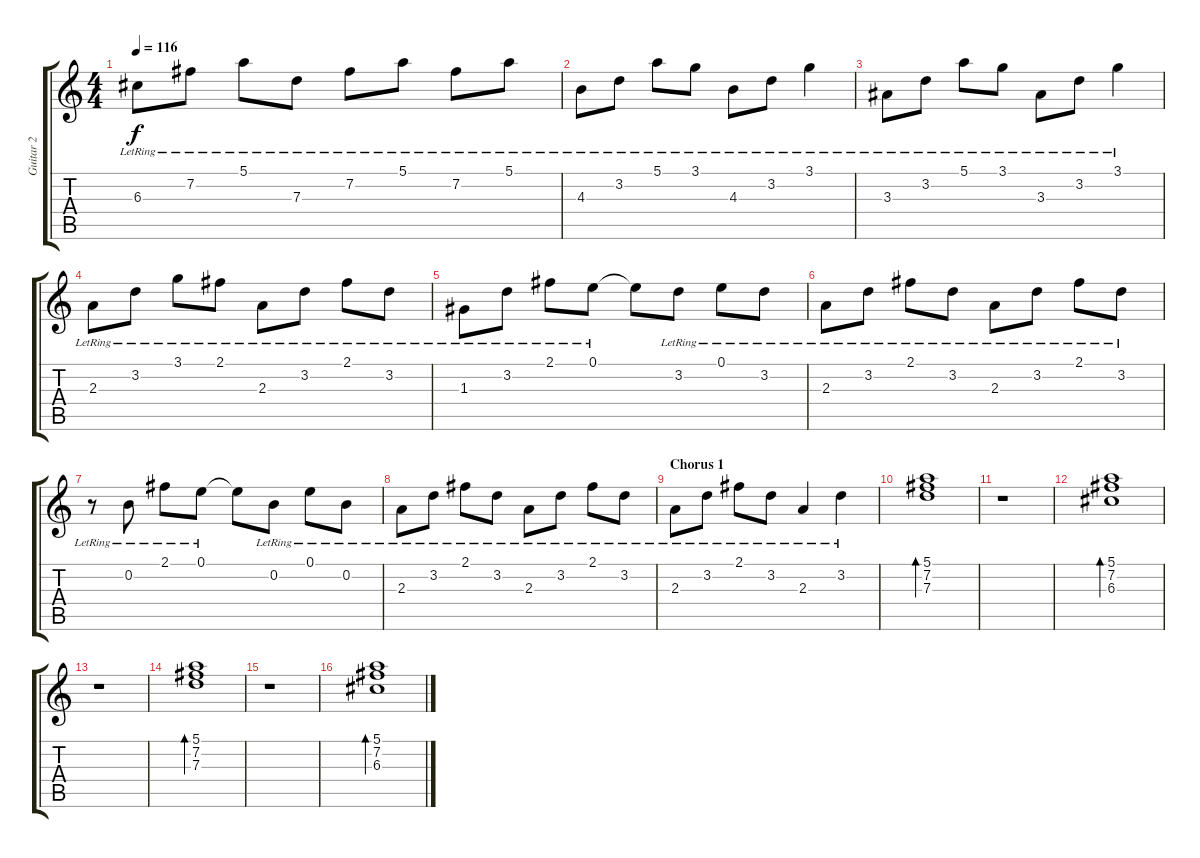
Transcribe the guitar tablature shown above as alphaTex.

\track ("Guitar 2" "Guitar 2") {instrument electricguitarjazz}
\staff {score tabs}
\tuning (E4 B3 G3 D3 A2 E2) {hide}
\ts (4 4)
\tempo 116
\clef g2
\ks c
6.3{lr}.8{dy f} 7.2{lr}.8 5.1{lr}.8 7.3{lr}.8 7.2{lr}.8 5.1{lr}.8 7.2{lr}.8 5.1{lr}.8 |
4.3{lr}.8 3.2{lr}.8 5.1{lr}.8 3.1{lr}.8 4.3{lr}.8 3.2{lr}.8 3.1{lr}.4 |
3.3{lr}.8 3.2{lr}.8 5.1{lr}.8 3.1{lr}.8 3.3{lr}.8 3.2{lr}.8 3.1{lr}.4 |
2.3{lr}.8 3.2{lr}.8 3.1{lr}.8 2.1{lr}.8 2.3{lr}.8 3.2{lr}.8 2.1{lr}.8 3.2{lr}.8 |
1.3{lr}.8 3.2{lr}.8 2.1{lr}.8 0.1{lr}.8 0.1{t}.8 3.2{lr}.8 0.1{lr}.8 3.2{lr}.8 |
2.3{lr}.8 3.2{lr}.8 2.1{lr}.8 3.2{lr}.8 2.3{lr}.8 3.2{lr}.8 2.1{lr}.8 3.2{lr}.8 |
r.8 0.2{lr}.8 2.1{lr}.8 0.1{lr}.8 0.1{t}.8 0.2{lr}.8 0.1{lr}.8 0.2{lr}.8 |
2.3{lr}.8 3.2{lr}.8 2.1{lr}.8 3.2{lr}.8 2.3{lr}.8 3.2{lr}.8 2.1{lr}.8 3.2{lr}.8 |
\section ("" "Chorus 1")
2.3{lr}.8 3.2{lr}.8 2.1{lr}.8 3.2{lr}.8 2.3{lr}.4 3.2{lr}.4 |
(5.1 7.2 7.3).1{bd 240} |
r.1 |
(5.1 7.2 6.3).1{bd 240} |
r.1 |
(5.1 7.2 7.3).1{bd 240} |
r.1 |
(5.1 7.2 6.3).1{bd 240}
